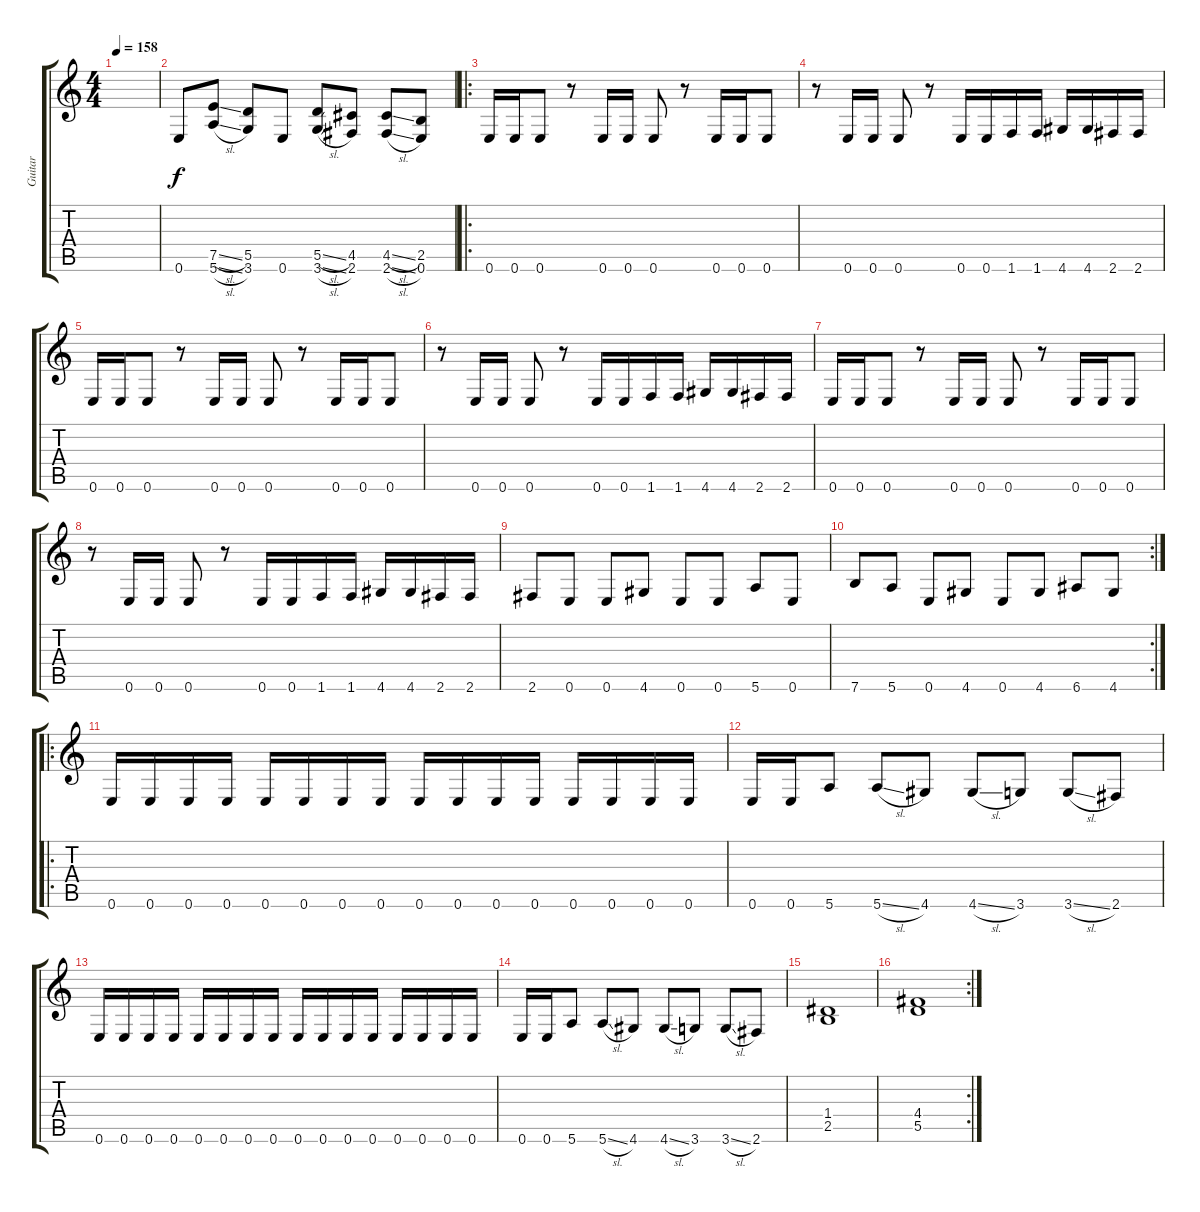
\track ("Guitar" "Guitar") {instrument distortionguitar}
\staff {score tabs}
\tuning (E4 B3 G3 D3 A2 E2) {hide}
\ts (4 4)
\tempo 158
\clef g2
\ks c
|
0.6.8{volume 14} (7.5{sl} 5.6{sl}).8 (5.5 3.6).8 0.6.8 (5.5{sl} 3.6{sl}).8 (4.5 2.6).8 (4.5{sl} 2.6{sl}).8 (2.5 0.6).8 |
\ro
0.6.16 0.6.16 0.6.8 r.8 0.6.16 0.6.16 0.6.8 r.8 0.6.16 0.6.16 0.6.8 |
r.8 0.6.16 0.6.16 0.6.8 r.8 0.6.16 0.6.16 1.6.16 1.6.16 4.6.16 4.6.16 2.6.16 2.6.16 |
0.6.16 0.6.16 0.6.8 r.8 0.6.16 0.6.16 0.6.8 r.8 0.6.16 0.6.16 0.6.8 |
r.8 0.6.16 0.6.16 0.6.8 r.8 0.6.16 0.6.16 1.6.16 1.6.16 4.6.16 4.6.16 2.6.16 2.6.16 |
0.6.16 0.6.16 0.6.8 r.8 0.6.16 0.6.16 0.6.8 r.8 0.6.16 0.6.16 0.6.8 |
r.8 0.6.16 0.6.16 0.6.8 r.8 0.6.16 0.6.16 1.6.16 1.6.16 4.6.16 4.6.16 2.6.16 2.6.16 |
2.6.8 0.6.8 0.6.8 4.6.8 0.6.8 0.6.8 5.6.8 0.6.8 |
\rc 2
7.6.8 5.6.8 0.6.8 4.6.8 0.6.8 4.6.8 6.6.8 4.6.8 |
\ro
0.6.16 0.6.16 0.6.16 0.6.16 0.6.16 0.6.16 0.6.16 0.6.16 0.6.16 0.6.16 0.6.16 0.6.16 0.6.16 0.6.16 0.6.16 0.6.16 |
0.6.16 0.6.16 5.6.8 5.6{sl}.8 4.6.8 4.6{sl}.8 3.6.8 3.6{sl}.8 2.6.8 |
0.6.16 0.6.16 0.6.16 0.6.16 0.6.16 0.6.16 0.6.16 0.6.16 0.6.16 0.6.16 0.6.16 0.6.16 0.6.16 0.6.16 0.6.16 0.6.16 |
0.6.16 0.6.16 5.6.8 5.6{sl}.8 4.6.8 4.6{sl}.8 3.6.8 3.6{sl}.8 2.6.8 |
(1.4 2.5).1 |
\rc 2
(4.4 5.5).1
